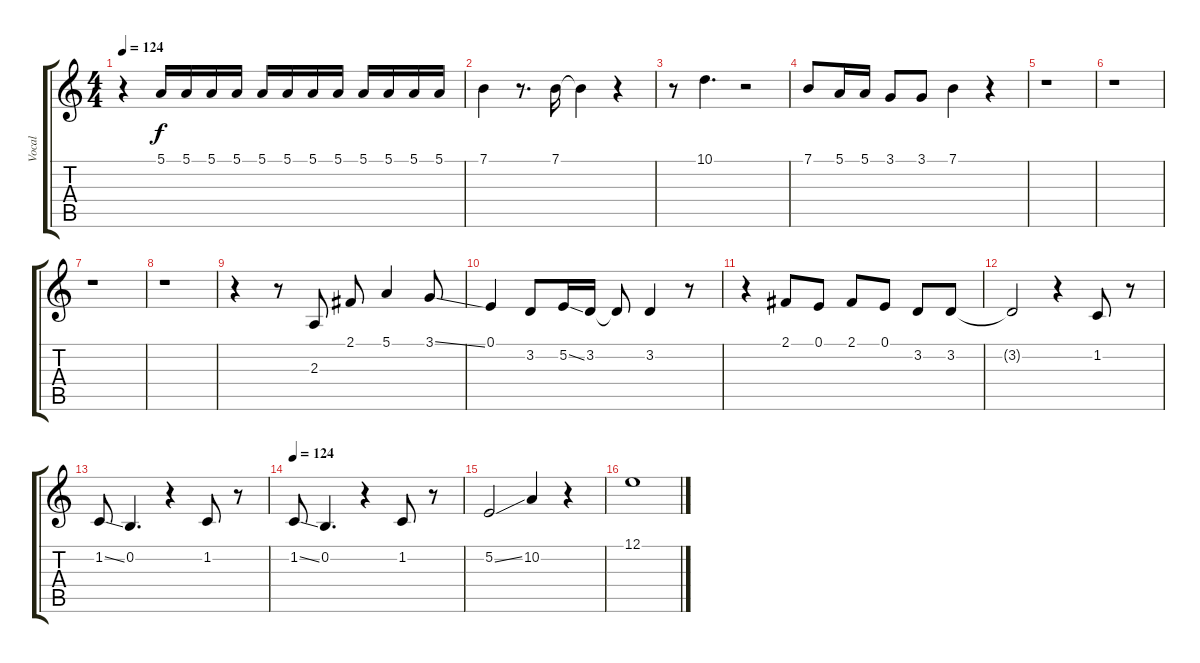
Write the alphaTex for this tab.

\track ("Vocal" "Vocal") {instrument lead2sawtooth}
\staff {score tabs}
\tuning (E4 B3 G3 D3 A2 E2) {hide}
\ts (4 4)
\tempo 124
\clef g2
\ks c
r.4{dy f} 5.1.16 5.1.16 5.1.16 5.1.16 5.1.16 5.1.16 5.1.16 5.1.16 5.1.16 5.1.16 5.1.16 5.1.16 |
7.1.4 r.8{d} 7.1.16 7.1{t}.4 r.4 |
r.8 10.1.4{d} r.2 |
7.1.8 5.1.16 5.1.16 3.1.8 3.1.8 7.1.4 r.4 |
r.1 |
r.1 |
r.1 |
r.1 |
r.4 r.8 2.3.8 2.1.8 5.1.4 3.1{ss}.8 |
0.1.4 3.2.8 5.2{ss}.16 3.2.16 3.2{t}.8 3.2.4 r.8 |
r.4 2.1.8 0.1.8 2.1.8 0.1.8 3.2.8 3.2.8 |
3.2{t}.2 r.4 1.2.8 r.8 |
1.2{ss}.8 0.2.4{d} r.4 1.2.8 r.8 |
\tempo 124
1.2{ss}.8 0.2.4{d} r.4 1.2.8 r.8 |
5.2{ss}.2 10.2.4 r.4 |
12.1.1
